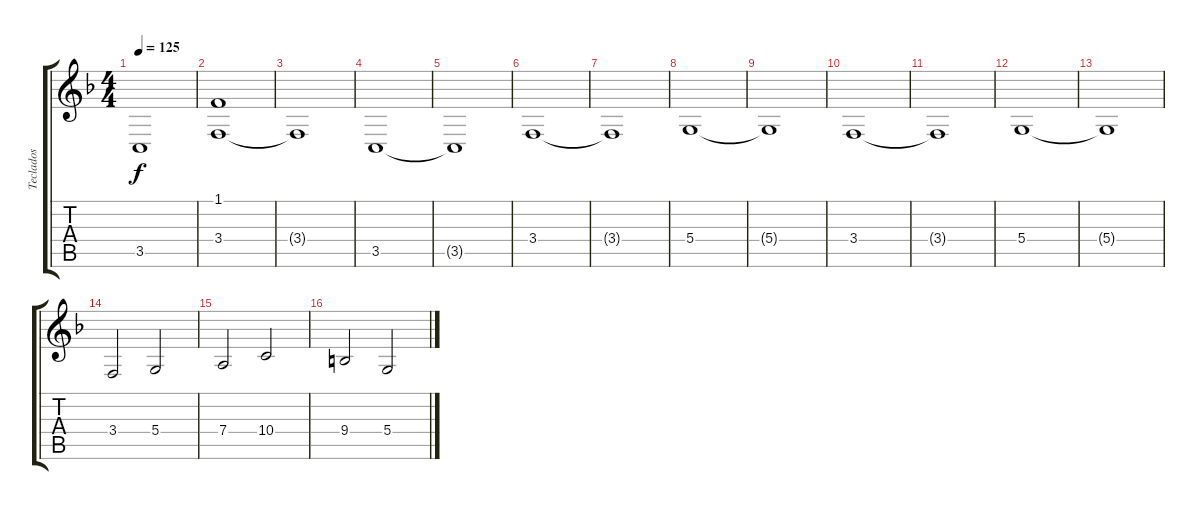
\track ("Teclados" "Teclados") {instrument tremolostrings}
\staff {score tabs}
\tuning (E4 B3 G3 D3 A2 E2) {hide}
\ts (4 4)
\tempo 125
\clef g2
\ks f
3.5{t}.1{dy f} |
(1.1 3.4).1 |
3.4{t}.1 |
3.5.1 |
3.5{t}.1 |
3.4.1 |
3.4{t}.1 |
5.4.1 |
5.4{t}.1 |
3.4.1 |
3.4{t}.1 |
5.4.1 |
5.4{t}.1 |
3.4.2 5.4.2 |
7.4.2 10.4.2 |
9.4.2 5.4.2
